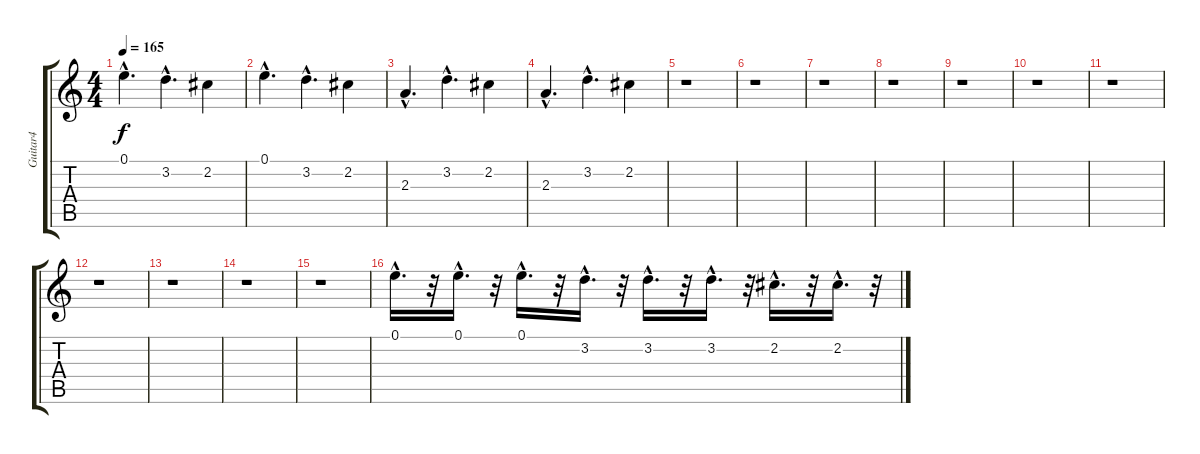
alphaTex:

\track ("Guitar4" "Guitar4") {instrument overdrivenguitar}
\staff {score tabs}
\tuning (E4 B3 G3 D3 A2 E2) {hide}
\ts (4 4)
\tempo 165
\clef g2
\ks c
0.1{hac}.4{d dy f} 3.2{hac}.4{d} 2.2.4 |
0.1{hac}.4{d} 3.2{hac}.4{d} 2.2.4 |
2.3{hac}.4{d} 3.2{hac}.4{d} 2.2.4 |
2.3{hac}.4{d} 3.2{hac}.4{d} 2.2.4 |
r.1 |
r.1 |
r.1 |
r.1 |
r.1 |
r.1 |
r.1 |
r.1 |
r.1 |
r.1 |
r.1 |
0.1{hac}.16{d volume 0} r.32 0.1{hac}.16{d volume 0} r.32 0.1{hac}.16{d volume 1} r.32 3.2{hac}.16{d volume 2} r.32 3.2{hac}.16{d volume 2} r.32 3.2{hac}.16{d volume 2} r.32 2.2{hac}.16{d volume 3} r.32 2.2{hac}.16{d volume 4} r.32
